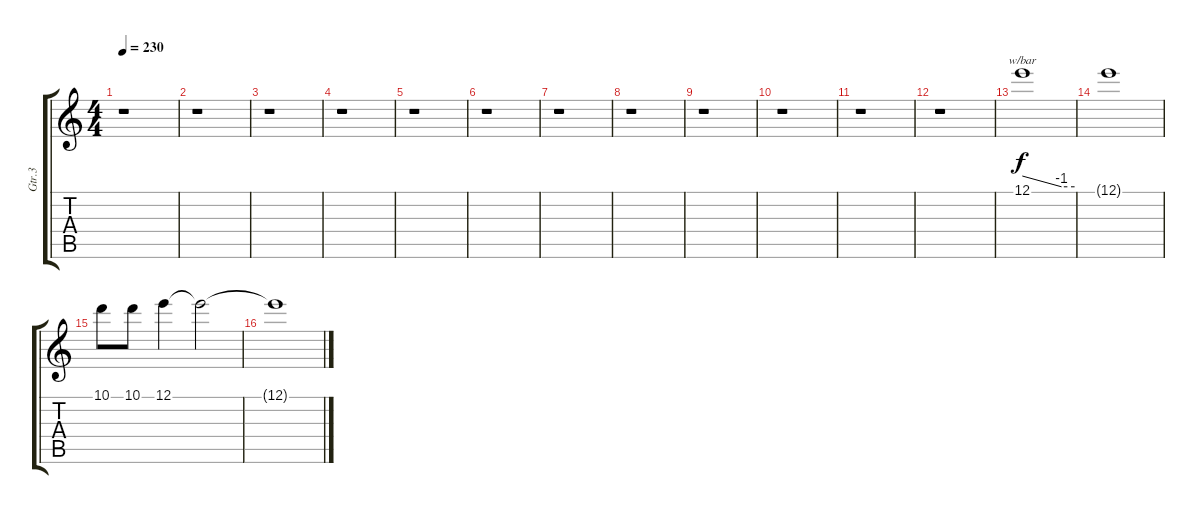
\track ("Gtr.3" "Gtr.3") {instrument distortionguitar}
\staff {score tabs}
\tuning (E4 B3 G3 D3 A2 E2) {hide}
\ts (4 4)
\tempo 230
\clef g2
\ks c
r.1{dy f} |
r.1 |
r.1 |
r.1 |
r.1 |
r.1 |
r.1 |
r.1 |
r.1 |
r.1 |
r.1 |
r.1 |
12.1.1{tbe (custom default 0 0 45 -4 60 -4)} |
12.1{t}.1 |
10.1.8 10.1.8 12.1.4 12.1{t}.2 |
12.1{t}.1
